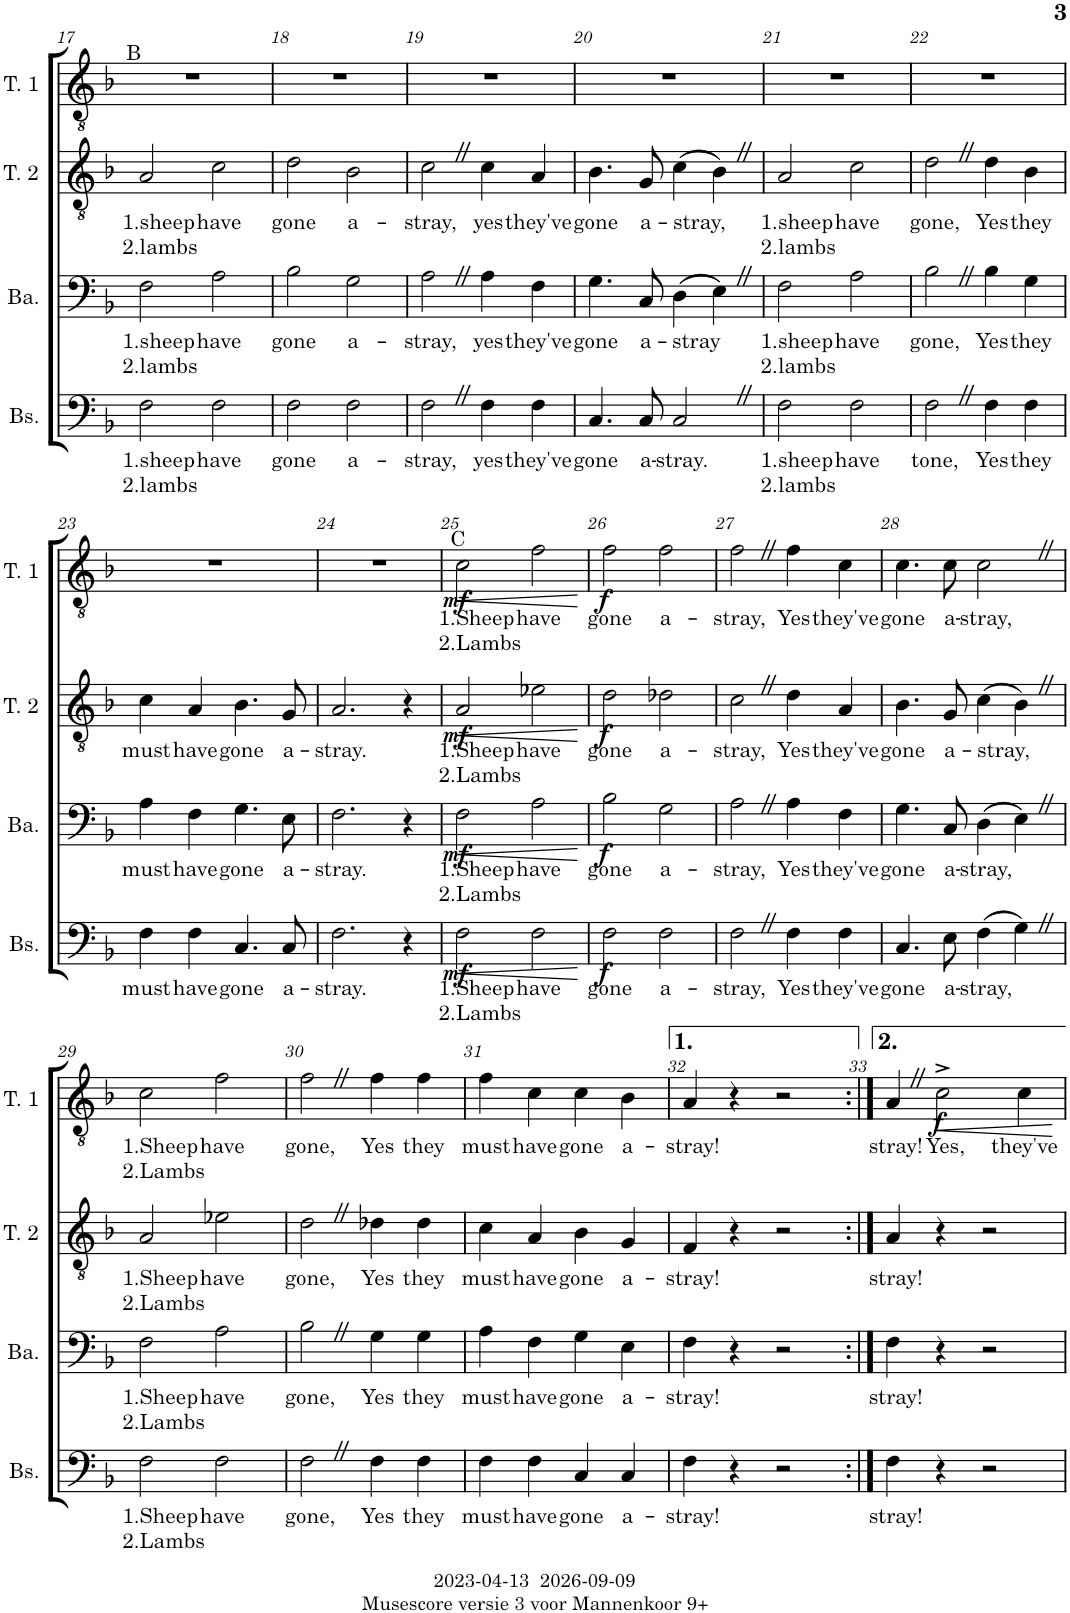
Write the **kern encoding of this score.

**kern	**text	**text	**dynam	**kern	**text	**text	**dynam	**kern	**text	**text	**dynam	**kern	**text	**text	**dynam
*part4	*part4	*part4	*part4	*part3	*part3	*part3	*part3	*part2	*part2	*part2	*part2	*part1	*part1	*part1	*part1
*staff4	*staff4	*staff4	*staff4	*staff3	*staff3	*staff3	*staff3	*staff2	*staff2	*staff2	*staff2	*staff1	*staff1	*staff1	*staff1
*I"Bas	*	*	*	*I"Bariton	*	*	*	*I"Tenor 2	*	*	*	*I"Tenor 1	*	*	*
*I'Bs.	*	*	*	*I'Ba.	*	*	*	*I'T. 2	*	*	*	*I'T. 1	*	*	*
!!LO:PB:g=z
*clefF4	*	*	*	*clefF4	*	*	*	*clefGv2	*	*	*	*clefGv2	*	*	*
*k[b-]	*	*	*	*k[b-]	*	*	*	*k[b-]	*	*	*	*k[b-]	*	*	*
*M4/4	*	*	*	*M4/4	*	*	*	*M4/4	*	*	*	*M4/4	*	*	*
*met(c)	*	*	*	*met(c)	*	*	*	*met(c)	*	*	*	*met(c)	*	*	*
=17	=17	=17	=17	=17	=17	=17	=17	=17	=17	=17	=17	=17	=17	=17	=17
!	!	!	!	!	!	!	!	!	!	!	!	!LO:TX:a:t=B	!	!	!
!	!LO:LY:b	!LO:LY:b	!	!	!LO:LY:b	!LO:LY:b	!	!	!LO:LY:b	!LO:LY:b	!	!	!	!	!
2F\	1.sheep	2.lambs	.	2F\	1.sheep	2.lambs	.	2A/	1.sheep	2.lambs	.	1r	.	.	.
!	!LO:LY:b	!	!	!	!LO:LY:b	!	!	!	!LO:LY:b	!	!	!	!	!	!
2F\	have	.	.	2A\	have	.	.	2c\	have	.	.	.	.	.	.
=18	=18	=18	=18	=18	=18	=18	=18	=18	=18	=18	=18	=18	=18	=18	=18
!	!LO:LY:b	!	!	!	!LO:LY:b	!	!	!	!LO:LY:b	!	!	!	!	!	!
2F\	gone	.	.	2B-\	gone	.	.	2d\	gone	.	.	1r	.	.	.
!	!LO:LY:b	!	!	!	!LO:LY:b	!	!	!	!LO:LY:b	!	!	!	!	!	!
2F\	a-	.	.	2G\	a-	.	.	2B-\	a-	.	.	.	.	.	.
=19	=19	=19	=19	=19	=19	=19	=19	=19	=19	=19	=19	=19	=19	=19	=19
!	!LO:LY:b	!	!	!	!LO:LY:b	!	!	!	!LO:LY:b	!	!	!	!	!	!
2FZ\	-stray,	.	.	2AZ\	-stray,	.	.	2cZ\	-stray,	.	.	1r	.	.	.
!	!LO:LY:b	!	!	!	!LO:LY:b	!	!	!	!LO:LY:b	!	!	!	!	!	!
4F\	yes	.	.	4A\	yes	.	.	4c\	yes	.	.	.	.	.	.
!	!LO:LY:b	!	!	!	!LO:LY:b	!	!	!	!LO:LY:b	!	!	!	!	!	!
4F\	they've	.	.	4F\	they've	.	.	4A/	they've	.	.	.	.	.	.
=20	=20	=20	=20	=20	=20	=20	=20	=20	=20	=20	=20	=20	=20	=20	=20
!	!LO:LY:b	!	!	!	!LO:LY:b	!	!	!	!LO:LY:b	!	!	!	!	!	!
4.C/	gone	.	.	4.G\	gone	.	.	4.B-\	gone	.	.	1r	.	.	.
!	!LO:LY:b	!	!	!	!LO:LY:b	!	!	!	!LO:LY:b	!	!	!	!	!	!
8C/	a-	.	.	8C/	a-	.	.	8G/	a-	.	.	.	.	.	.
!	!LO:LY:b	!	!	!	!LO:LY:b	!	!	!	!LO:LY:b	!	!	!	!	!	!
2CZ/	-stray.	.	.	(4D\	-stray	.	.	(4c\	-stray,	.	.	.	.	.	.
.	.	.	.	4EZ\)	.	.	.	4B-Z\)	.	.	.	.	.	.	.
=21	=21	=21	=21	=21	=21	=21	=21	=21	=21	=21	=21	=21	=21	=21	=21
!	!LO:LY:b	!LO:LY:b	!	!	!LO:LY:b	!LO:LY:b	!	!	!LO:LY:b	!LO:LY:b	!	!	!	!	!
2F\	1.sheep	2.lambs	.	2F\	1.sheep	2.lambs	.	2A/	1.sheep	2.lambs	.	1r	.	.	.
!	!LO:LY:b	!	!	!	!LO:LY:b	!	!	!	!LO:LY:b	!	!	!	!	!	!
2F\	have	.	.	2A\	have	.	.	2c\	have	.	.	.	.	.	.
=22	=22	=22	=22	=22	=22	=22	=22	=22	=22	=22	=22	=22	=22	=22	=22
!	!LO:LY:b	!	!	!	!LO:LY:b	!	!	!	!LO:LY:b	!	!	!	!	!	!
2FZ\	tone,	.	.	2B-Z\	gone,	.	.	2dZ\	gone,	.	.	1r	.	.	.
!	!LO:LY:b	!	!	!	!LO:LY:b	!	!	!	!LO:LY:b	!	!	!	!	!	!
4F\	Yes	.	.	4B-\	Yes	.	.	4d\	Yes	.	.	.	.	.	.
!	!LO:LY:b	!	!	!	!LO:LY:b	!	!	!	!LO:LY:b	!	!	!	!	!	!
4F\	they	.	.	4G\	they	.	.	4B-\	they	.	.	.	.	.	.
!!LO:LB:g=z
=23	=23	=23	=23	=23	=23	=23	=23	=23	=23	=23	=23	=23	=23	=23	=23
!	!LO:LY:b	!	!	!	!LO:LY:b	!	!	!	!LO:LY:b	!	!	!	!	!	!
4F\	must	.	.	4A\	must	.	.	4c\	must	.	.	1r	.	.	.
!	!LO:LY:b	!	!	!	!LO:LY:b	!	!	!	!LO:LY:b	!	!	!	!	!	!
4F\	have	.	.	4F\	have	.	.	4A/	have	.	.	.	.	.	.
!	!LO:LY:b	!	!	!	!LO:LY:b	!	!	!	!LO:LY:b	!	!	!	!	!	!
4.C/	gone	.	.	4.G\	gone	.	.	4.B-\	gone	.	.	.	.	.	.
!	!LO:LY:b	!	!	!	!LO:LY:b	!	!	!	!LO:LY:b	!	!	!	!	!	!
8C/	a-	.	.	8E\	a-	.	.	8G/	a-	.	.	.	.	.	.
=24	=24	=24	=24	=24	=24	=24	=24	=24	=24	=24	=24	=24	=24	=24	=24
!	!LO:LY:b	!	!	!	!LO:LY:b	!	!	!	!LO:LY:b	!	!	!	!	!	!
2.F\	-stray.	.	.	2.F\	-stray.	.	.	2.A/	-stray.	.	.	1r	.	.	.
4r	.	.	.	4r	.	.	.	4r	.	.	.	.	.	.	.
=25	=25	=25	=25	=25	=25	=25	=25	=25	=25	=25	=25	=25	=25	=25	=25
!	!	!	!	!	!	!	!	!	!	!	!	!LO:TX:a:t=C	!	!	!
!	!LO:LY:b	!LO:LY:b	!LO:HP:b	!	!LO:LY:b	!LO:LY:b	!LO:HP:b	!	!LO:LY:b	!LO:LY:b	!LO:HP:b	!	!LO:LY:b	!LO:LY:b	!LO:HP:b
!	!	!	!LO:DY:n=1:b	!	!	!	!LO:DY:n=1:b	!	!	!	!LO:DY:n=1:b	!	!	!	!LO:DY:n=1:b
2F\	1.Sheep	2.Lambs	< mf	2F\	1.Sheep	2.Lambs	< mf	2A/	1.Sheep	2.Lambs	< mf	2c\	1.Sheep	2.Lambs	< mf
!	!LO:LY:b	!	!	!	!LO:LY:b	!	!	!	!LO:LY:b	!	!	!	!LO:LY:b	!	!
2F\	have	.	.	2A\	have	.	.	2e-X\	have	.	.	2f\	have	.	.
.	.	.	[	.	.	.	[	.	.	.	[	.	.	.	[
=26	=26	=26	=26	=26	=26	=26	=26	=26	=26	=26	=26	=26	=26	=26	=26
!	!LO:LY:b	!	!LO:DY:b	!	!LO:LY:b	!	!LO:DY:b	!	!LO:LY:b	!	!LO:DY:b	!	!LO:LY:b	!	!LO:DY:b
2F\	gone	.	f	2B-\	gone	.	f	2d\	gone	.	f	2f\	gone	.	f
!	!LO:LY:b	!	!	!	!LO:LY:b	!	!	!	!LO:LY:b	!	!	!	!LO:LY:b	!	!
2F\	a-	.	.	2G\	a-	.	.	2d-X\	a-	.	.	2f\	a-	.	.
=27	=27	=27	=27	=27	=27	=27	=27	=27	=27	=27	=27	=27	=27	=27	=27
!	!LO:LY:b	!	!	!	!LO:LY:b	!	!	!	!LO:LY:b	!	!	!	!LO:LY:b	!	!
2FZ\	-stray,	.	.	2AZ\	-stray,	.	.	2cZ\	-stray,	.	.	2fZ\	-stray,	.	.
!	!LO:LY:b	!	!	!	!LO:LY:b	!	!	!	!LO:LY:b	!	!	!	!LO:LY:b	!	!
4F\	Yes	.	.	4A\	Yes	.	.	4d\	Yes	.	.	4f\	Yes	.	.
!	!LO:LY:b	!	!	!	!LO:LY:b	!	!	!	!LO:LY:b	!	!	!	!LO:LY:b	!	!
4F\	they've	.	.	4F\	they've	.	.	4A/	they've	.	.	4c\	they've	.	.
=28	=28	=28	=28	=28	=28	=28	=28	=28	=28	=28	=28	=28	=28	=28	=28
!	!LO:LY:b	!	!	!	!LO:LY:b	!	!	!	!LO:LY:b	!	!	!	!LO:LY:b	!	!
4.C/	gone	.	.	4.G\	gone	.	.	4.B-\	gone	.	.	4.c\	gone	.	.
!	!LO:LY:b	!	!	!	!LO:LY:b	!	!	!	!LO:LY:b	!	!	!	!LO:LY:b	!	!
8E\	a-	.	.	8C/	a-	.	.	8G/	a-	.	.	8c\	a-	.	.
!	!LO:LY:b	!	!	!	!LO:LY:b	!	!	!	!LO:LY:b	!	!	!	!LO:LY:b	!	!
(4F\	-stray,	.	.	(4D\	-stray,	.	.	(4c\	-stray,	.	.	2cZ\	-stray,	.	.
4GZ\)	.	.	.	4EZ\)	.	.	.	4B-Z\)	.	.	.	.	.	.	.
!!LO:LB:g=z
=29	=29	=29	=29	=29	=29	=29	=29	=29	=29	=29	=29	=29	=29	=29	=29
!	!LO:LY:b	!LO:LY:b	!	!	!LO:LY:b	!LO:LY:b	!	!	!LO:LY:b	!LO:LY:b	!	!	!LO:LY:b	!LO:LY:b	!
2F\	1.Sheep	2.Lambs	.	2F\	1.Sheep	2.Lambs	.	2A/	1.Sheep	2.Lambs	.	2c\	1.Sheep	2.Lambs	.
!	!LO:LY:b	!	!	!	!LO:LY:b	!	!	!	!LO:LY:b	!	!	!	!LO:LY:b	!	!
2F\	have	.	.	2A\	have	.	.	2e-X\	have	.	.	2f\	have	.	.
=30	=30	=30	=30	=30	=30	=30	=30	=30	=30	=30	=30	=30	=30	=30	=30
!	!LO:LY:b	!	!	!	!LO:LY:b	!	!	!	!LO:LY:b	!	!	!	!LO:LY:b	!	!
2FZ\	gone,	.	.	2B-Z\	gone,	.	.	2dZ\	gone,	.	.	2fZ\	gone,	.	.
!	!LO:LY:b	!	!	!	!LO:LY:b	!	!	!	!LO:LY:b	!	!	!	!LO:LY:b	!	!
4F\	Yes	.	.	4G\	Yes	.	.	4d-X\	Yes	.	.	4f\	Yes	.	.
!	!LO:LY:b	!	!	!	!LO:LY:b	!	!	!	!LO:LY:b	!	!	!	!LO:LY:b	!	!
4F\	they	.	.	4G\	they	.	.	4d-\	they	.	.	4f\	they	.	.
=31	=31	=31	=31	=31	=31	=31	=31	=31	=31	=31	=31	=31	=31	=31	=31
!	!LO:LY:b	!	!	!	!LO:LY:b	!	!	!	!LO:LY:b	!	!	!	!LO:LY:b	!	!
4F\	must	.	.	4A\	must	.	.	4c\	must	.	.	4f\	must	.	.
!	!LO:LY:b	!	!	!	!LO:LY:b	!	!	!	!LO:LY:b	!	!	!	!LO:LY:b	!	!
4F\	have	.	.	4F\	have	.	.	4A/	have	.	.	4c\	have	.	.
!	!LO:LY:b	!	!	!	!LO:LY:b	!	!	!	!LO:LY:b	!	!	!	!LO:LY:b	!	!
4C/	gone	.	.	4G\	gone	.	.	4B-\	gone	.	.	4c\	gone	.	.
!	!LO:LY:b	!	!	!	!LO:LY:b	!	!	!	!LO:LY:b	!	!	!	!LO:LY:b	!	!
4C/	a-	.	.	4E\	a-	.	.	4G/	a-	.	.	4B-\	a-	.	.
=32	=32	=32	=32	=32	=32	=32	=32	=32	=32	=32	=32	=32	=32	=32	=32
!	!LO:LY:b	!	!	!	!LO:LY:b	!	!	!	!LO:LY:b	!	!	!	!LO:LY:b	!	!
4F\	-stray!	.	.	4F\	-stray!	.	.	4F/	-stray!	.	.	4A/	-stray!	.	.
4r	.	.	.	4r	.	.	.	4r	.	.	.	4r	.	.	.
2r	.	.	.	2r	.	.	.	2r	.	.	.	2r	.	.	.
=33:|!	=33:|!	=33:|!	=33:|!	=33:|!	=33:|!	=33:|!	=33:|!	=33:|!	=33:|!	=33:|!	=33:|!	=33:|!	=33:|!	=33:|!	=33:|!
!	!LO:LY:b	!	!	!	!LO:LY:b	!	!	!	!LO:LY:b	!	!	!	!LO:LY:b	!	!
4F\	stray!	.	.	4F\	stray!	.	.	4A/	stray!	.	.	4AZ/	stray!	.	.
!	!	!	!	!	!	!	!	!	!	!	!	!	!LO:LY:b	!	!LO:HP:b
!	!	!	!	!	!	!	!	!	!	!	!	!	!	!	!LO:DY:n=1:b
4r	.	.	.	4r	.	.	.	4r	.	.	.	2c^\	Yes,	.	< f
2r	.	.	.	2r	.	.	.	2r	.	.	.	.	.	.	.
!	!	!	!	!	!	!	!	!	!	!	!	!	!LO:LY:b	!	!
.	.	.	.	.	.	.	.	.	.	.	.	4c\	they've	.	.
.	.	.	.	.	.	.	.	.	.	.	.	.	.	.	[
=	=	=	=	=	=	=	=	=	=	=	=	=	=	=	=
*-	*-	*-	*-	*-	*-	*-	*-	*-	*-	*-	*-	*-	*-	*-	*-
